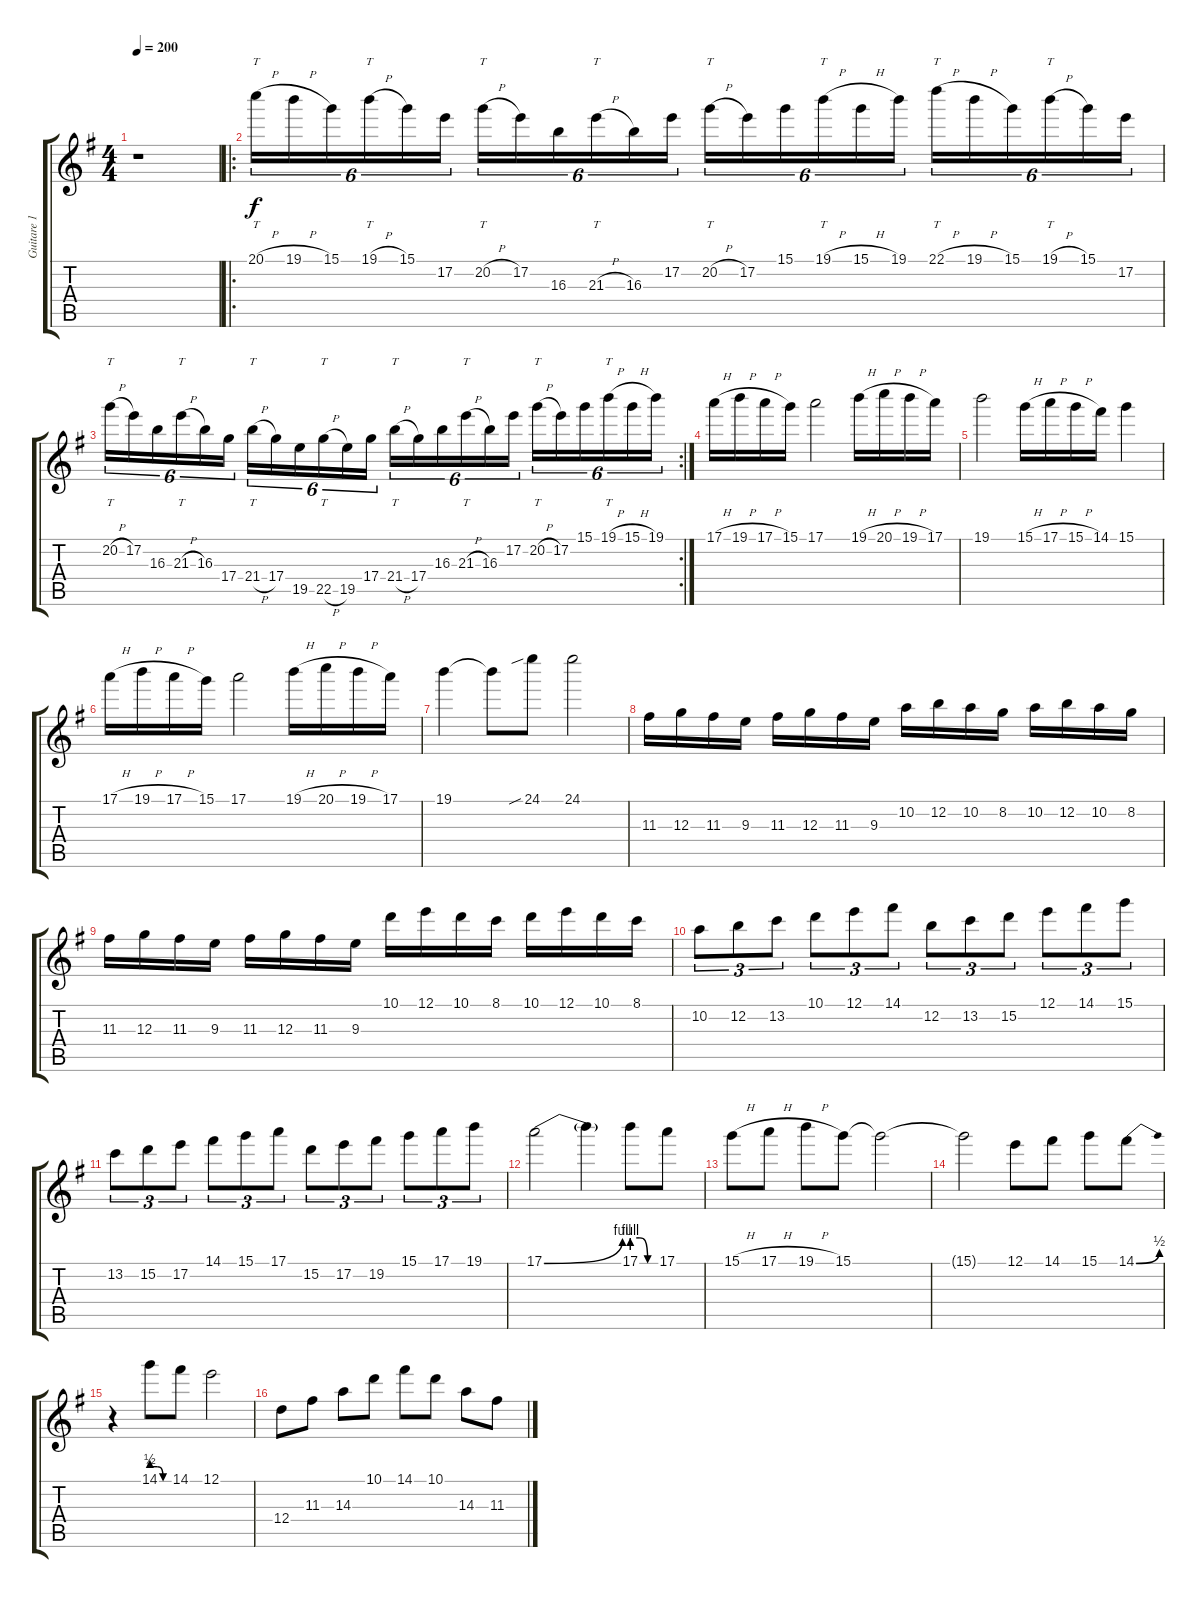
\track ("Guitare 1" "Guitare 1") {instrument electricguitarjazz}
\staff {score tabs}
\tuning (E4 B3 G3 D3 A2 E2) {hide}
\ts (4 4)
\tempo 200
\clef g2
\ks g
r.1{dy f} |
\ro
20.1{h}.16{tt tu (6 4)} 19.1{h}.16{tu (6 4)} 15.1.16{tu (6 4)} 19.1{h}.16{tt tu (6 4)} 15.1.16{tu (6 4)} 17.2.16{tu (6 4)} 20.2{h}.16{tt tu (6 4)} 17.2.16{tu (6 4)} 16.3.16{tu (6 4)} 21.3{h}.16{tt tu (6 4)} 16.3.16{tu (6 4)} 17.2.16{tu (6 4)} 20.2{h}.16{tt tu (6 4)} 17.2.16{tu (6 4)} 15.1.16{tu (6 4)} 19.1{h}.16{tt tu (6 4)} 15.1{h}.16{tu (6 4)} 19.1.16{tu (6 4)} 22.1{h}.16{tt tu (6 4)} 19.1{h}.16{tu (6 4)} 15.1.16{tu (6 4)} 19.1{h}.16{tt tu (6 4)} 15.1.16{tu (6 4)} 17.2.16{tu (6 4)} |
\rc 2
20.2{h}.16{tt tu (6 4)} 17.2.16{tu (6 4)} 16.3.16{tu (6 4)} 21.3{h}.16{tt tu (6 4)} 16.3.16{tu (6 4)} 17.4.16{tu (6 4)} 21.4{h}.16{tt tu (6 4)} 17.4.16{tu (6 4)} 19.5.16{tu (6 4)} 22.5{h}.16{tt tu (6 4)} 19.5.16{tu (6 4)} 17.4.16{tu (6 4)} 21.4{h}.16{tt tu (6 4)} 17.4.16{tu (6 4)} 16.3.16{tu (6 4)} 21.3{h}.16{tt tu (6 4)} 16.3.16{tu (6 4)} 17.2.16{tu (6 4)} 20.2{h}.16{tt tu (6 4)} 17.2.16{tu (6 4)} 15.1.16{tu (6 4)} 19.1{h}.16{tt tu (6 4)} 15.1{h}.16{tu (6 4)} 19.1.16{tu (6 4)} |
17.1{h}.16 19.1{h}.16 17.1{h}.16 15.1.16 17.1.2 19.1{h}.16 20.1{h}.16 19.1{h}.16 17.1.16 |
19.1.2 15.1{h}.16 17.1{h}.16 15.1{h}.16 14.1.16 15.1.4 |
17.1{h}.16 19.1{h}.16 17.1{h}.16 15.1.16 17.1.2 19.1{h}.16 20.1{h}.16 19.1{h}.16 17.1.16 |
19.1.4 19.1{t}.8 24.1{sib}.8 24.1.2 |
11.3.16 12.3.16 11.3.16 9.3.16 11.3.16 12.3.16 11.3.16 9.3.16 10.2.16 12.2.16 10.2.16 8.2.16 10.2.16 12.2.16 10.2.16 8.2.16 |
11.3.16 12.3.16 11.3.16 9.3.16 11.3.16 12.3.16 11.3.16 9.3.16 10.1.16 12.1.16 10.1.16 8.1.16 10.1.16 12.1.16 10.1.16 8.1.16 |
10.2.8{tu (3 2)} 12.2.8{tu (3 2)} 13.2.8{tu (3 2)} 10.1.8{tu (3 2)} 12.1.8{tu (3 2)} 14.1.8{tu (3 2)} 12.2.8{tu (3 2)} 13.2.8{tu (3 2)} 15.2.8{tu (3 2)} 12.1.8{tu (3 2)} 14.1.8{tu (3 2)} 15.1.8{tu (3 2)} |
13.2.8{tu (3 2)} 15.2.8{tu (3 2)} 17.2.8{tu (3 2)} 14.1.8{tu (3 2)} 15.1.8{tu (3 2)} 17.1.8{tu (3 2)} 15.2.8{tu (3 2)} 17.2.8{tu (3 2)} 19.2.8{tu (3 2)} 15.1.8{tu (3 2)} 17.1.8{tu (3 2)} 19.1.8{tu (3 2)} |
17.1{be (bend 0 0 60 4)}.2 17.1{t}.4 17.1{be (custom 0 4 20 4 40 0 60 0)}.8 17.1.8 |
15.1{h}.8 17.1{h}.8 19.1{h}.8 15.1.8 15.1{t}.2 |
15.1{t}.2 12.1.8 14.1.8 15.1.8 14.1{be (bend 0 0 60 2)}.8 |
r.4 14.1{be (custom 0 2 20 2 40 0 60 0)}.8 14.1.8 12.1.2 |
12.4.8 11.3.8 14.3.8 10.1.8 14.1.8 10.1.8 14.3.8 11.3.8
